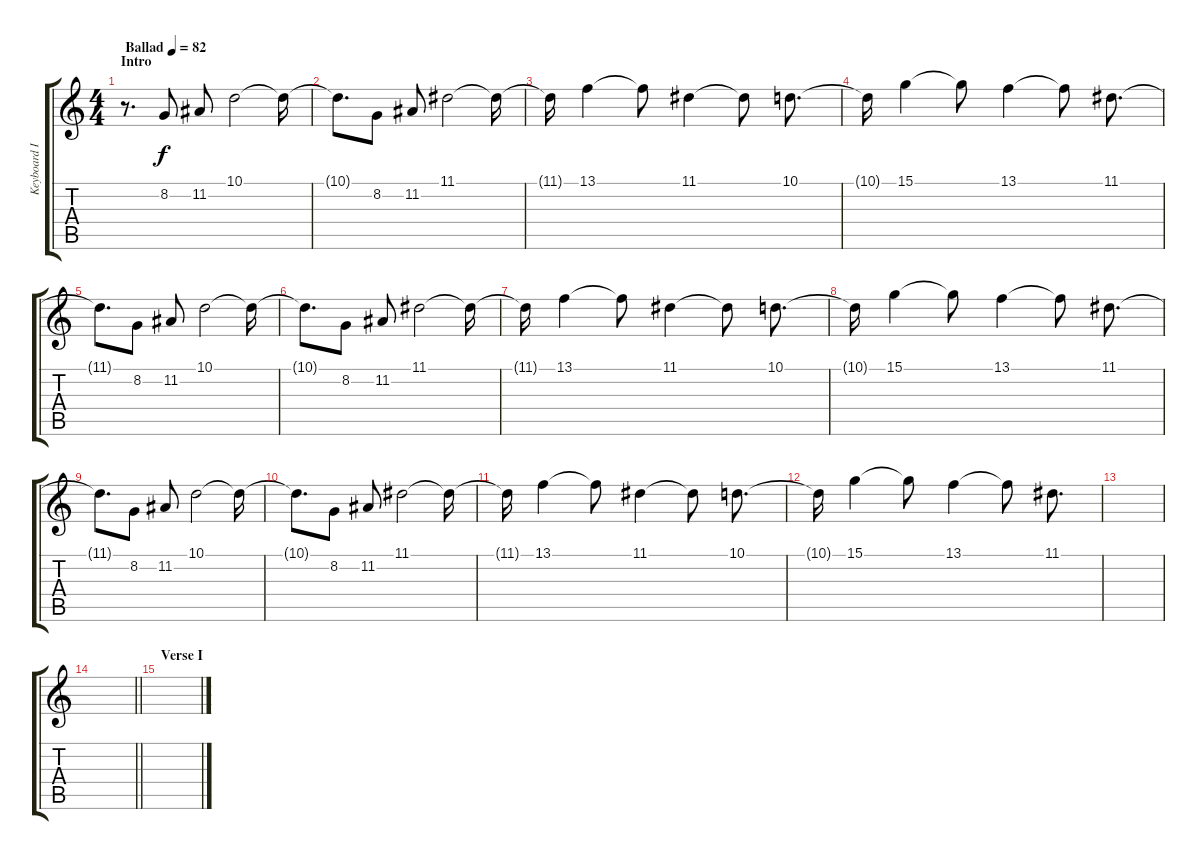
\track ("Keyboard I - Echo" "Keyboard I") {instrument piccolo}
\staff {score tabs}
\tuning (E4 B3 G3 D3 A2 E2) {hide}
\ts (4 4)
\section ("" "Intro")
\tempo (82 "Ballad")
\clef g2
\ks c
r.8{d dy f instrument piccolo} 8.2.8 11.2.8 10.1.2 10.1{t}.16 |
10.1{t}.8{d} 8.2.8 11.2.8 11.1.2 11.1{t}.16 |
11.1{t}.16 13.1.4 13.1{t}.8 11.1.4 11.1{t}.8 10.1.8{d} |
10.1{t}.16 15.1.4 15.1{t}.8 13.1.4 13.1{t}.8 11.1.8{d} |
11.1{t}.8{d} 8.2.8 11.2.8 10.1.2 10.1{t}.16 |
10.1{t}.8{d} 8.2.8 11.2.8 11.1.2 11.1{t}.16 |
11.1{t}.16 13.1.4 13.1{t}.8 11.1.4 11.1{t}.8 10.1.8{d} |
10.1{t}.16 15.1.4 15.1{t}.8 13.1.4 13.1{t}.8 11.1.8{d} |
11.1{t}.8{d} 8.2.8 11.2.8 10.1.2 10.1{t}.16 |
10.1{t}.8{d} 8.2.8 11.2.8 11.1.2 11.1{t}.16 |
11.1{t}.16 13.1.4 13.1{t}.8 11.1.4 11.1{t}.8 10.1.8{d} |
10.1{t}.16 15.1.4 15.1{t}.8 13.1.4 13.1{t}.8 11.1.8{d} |
|
\barLineRight lightlight
|
\section ("" "Verse I")
